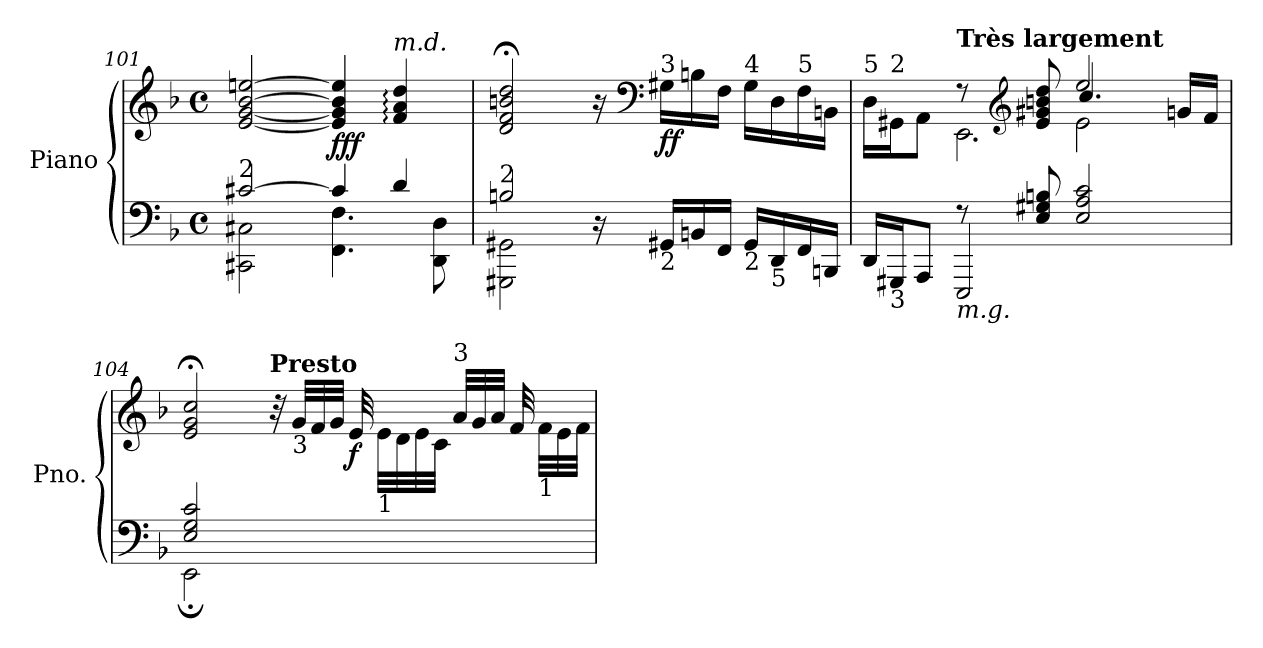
**kern	**kern	**dynam
*part1	*part1	*part1
*staff2	*staff1	*staff1/2
*I"Piano	*	*
*I'Pno.	*	*
*clefF4	*clefG2	*
*k[b-]	*k[b-]	*
*M4/4	*M4/4	*
*met(c)	*met(c)	*
=101	=101	=101
*^	*	*
!LO:TX:a:t=2	!	!	!
[2c#X/	2CC#X\ 2C#X\	[2e/ [2g/ [2b-/ [2een/	.
!	!	!	!LO:DY:b
4c#/]	4.FF\ 4.F\	4e/] 4g/] 4b-/] 4ee/]	fff
!	!	!LO:TX:a:i:t=m.d.	!
4d/	.	4f/: 4a/: 4dd/:	.
.	8DD\ 8D\	.	.
!!LO:LB:g=z
=102	=102	=102	=102
!LO:TX:a:t=2	!	!	!
2Bn/	2GGG#X\ 2GG#X\	2d/;< 2f/;< 2bn/;< 2dd/;<	.
16r	2ryy	16r	.
*	*	*clefF4	*
!	!	!LO:TX:a:t=3	!
!LO:TX:b:t=2	!	!	!
!	!	!	!LO:DY:b
16GG#X/LL	.	16G#X\LL	ff
16BBn/	.	16Bn\	.
16FF/JJ	.	16F\JJ	.
!	!	!LO:TX:a:t=4	!
!LO:TX:b:t=2	!	!	!
16GG#/LL	.	16G#\LL	.
!LO:TX:b:t=5	!	!	!
16DD/	.	16D\	.
!	!	!LO:TX:a:t=5	!
16FF/	.	16F\	.
16BBBn/JJ	.	16BBn\JJ	.
=103	=103	=103	=103
*	*	*^	*
*	*	*	*^	*
*	*	*	*	*^	*
!	!	!LO:TX:a:t=5	!	!	!	!
16DD/LL	4ryy	16D\LL	4ryy	2ryy	2ryy	.
!	!	!LO:TX:a:t=2	!	!	!	!
!LO:TX:b:t=3	!	!	!	!	!	!
16GGG#X/J	.	16GG#X\J	.	.	.	.
8AAA/J	.	8AA\J	.	.	.	.
*	*	*MM44	*	*	*	*
!	!	!LO:TX:a:B:t=Très largement	!	!	!	!
!LO:TX:b:i:t=m.g.	!	!	!	!	!	!
8r	2EEE/	8r	2.EE:\	.	.	.
*	*	*clefG2	*	*	*	*
8E/ 8G#X/ 8Bn/	.	8e/ 8g#X/ 8bn/ 8dd/	.	.	.	.
2E/ 2A/ 2c/	.	2ee/	.	2e\	4.cc/	.
.	4ryy	.	.	.	.	.
.	.	.	.	.	16gn/LL	.
.	.	.	.	.	16f/JJ	.
*	*	*v	*v	*v	*v	*
=104	=104	=104	=104
2E/ 2G/ 2c/	2EE;\	2e/;< 2g/;< 2cc/;<	.
*	*	*MM84	*
!	!	!LO:TX:B:t=Presto	!
2ryy	2ryy	32r	.
!	!	!LO:TX:b:t=3	!
.	.	32g/LLL	.
.	.	32f/	.
.	.	32g/JJJ	.
!	!	!	!LO:DY:b
.	.	32e/	f
!	!	!LO:TX:b:t=1	!
.	.	32e\LLL	.
.	.	32d\	.
.	.	32e\	.
.	.	32c\JJJ	.
!	!	!LO:TX:a:t=3	!
.	.	32a/LLL	.
.	.	32g/	.
.	.	32a/JJJ	.
.	.	32f/	.
!	!	!LO:TX:b:t=1	!
.	.	32f\LLL	.
.	.	32e\	.
.	.	32f\JJJ	.
*v	*v	*	*
=	=	=
*-	*-	*-
